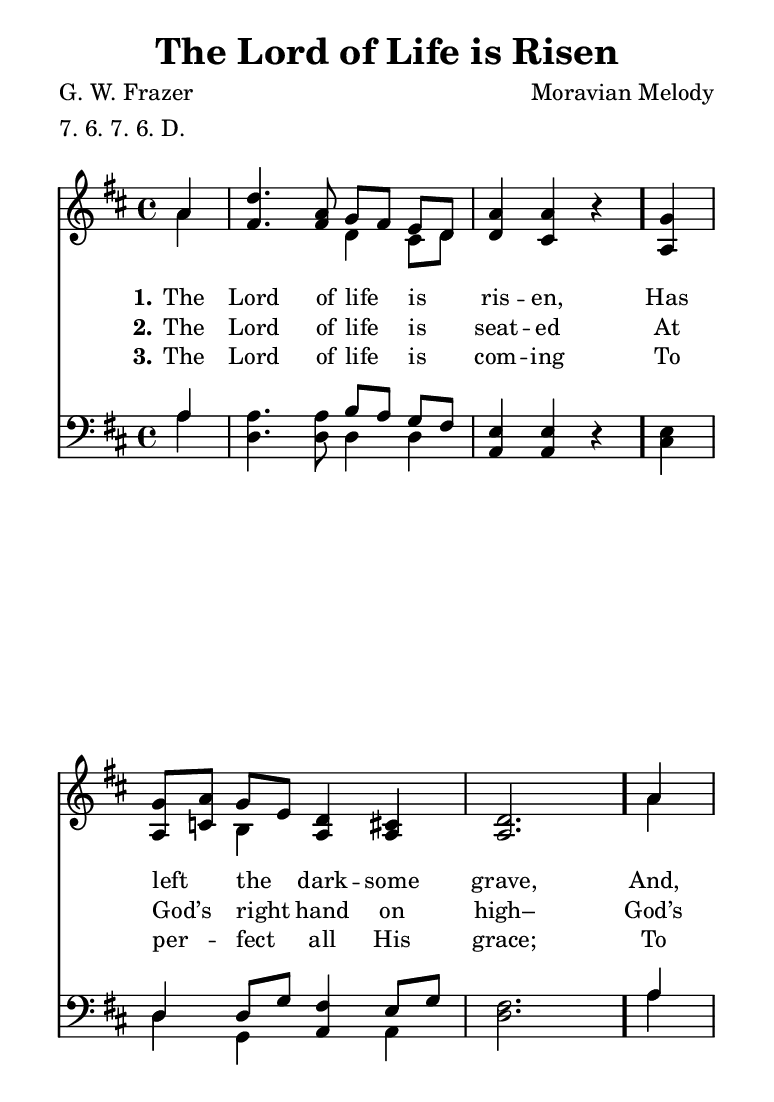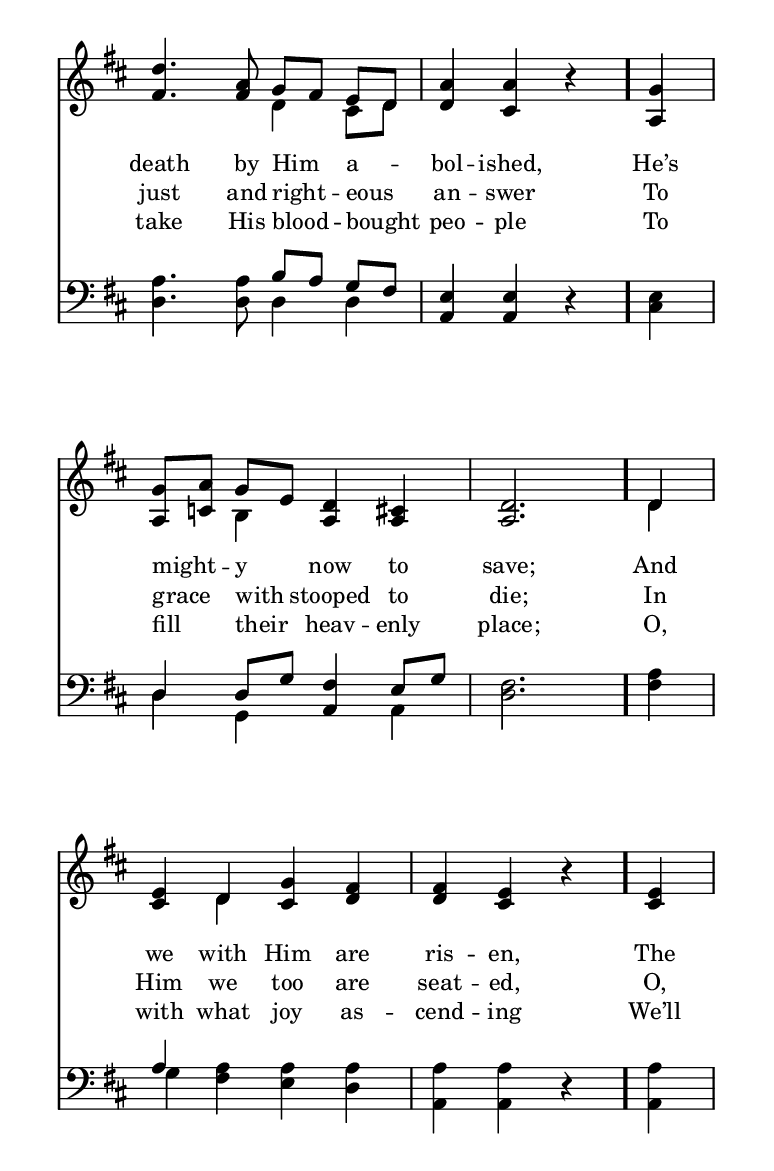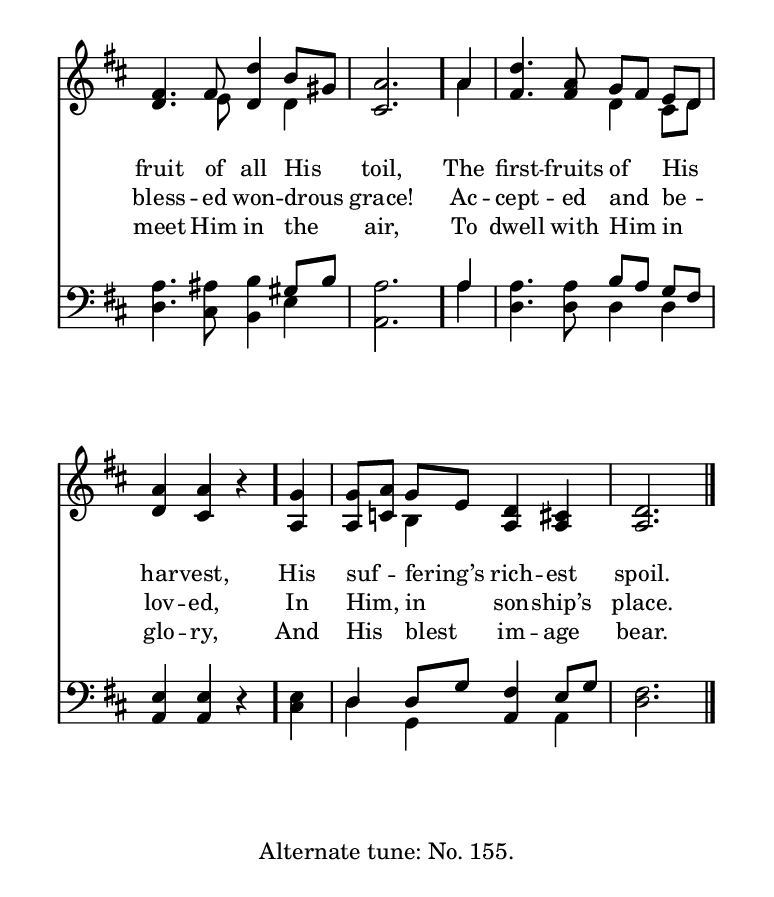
\include "common/global.ily"
\paper {
  \include "common/paper.ily"
}

\header{
  hymnnumber = "196"
  title = "The Lord of Life is Risen"
  tunename = "Ostrava"
  meter = "7. 6. 7. 6. D."
  poet = "G. W. Frazer"
  composer = "Moravian Melody"
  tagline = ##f
}

global = {
  \include "common/overrides.ily"
  \time 4/4
  \override Score.MetronomeMark.transparent = ##t % hide all fermata changes too
  \tempo 4=90
  \key d \major
  \partial 4
  \autoBeamOff
}

notesSoprano = {
\global
\relative c' {

  a'4 | d4. a8 g[ fis] e[ d] | a'4 a r4
  g4 | g8[ a] g[ e] d4 cis | d2. \eogbreak
  a'4 | d4. a8 g[ fis] e[ d] | a'4 a r4
  g4 | g8[ a] g[ e] d4 cis | d2. \eogbreak

  d4 | e d g fis | fis e r
  e4 | fis4. fis8 d'4 b8[ gis] | a2. \eogbreak

  a4 | d4. a8 g[ fis] e[ d] | a'4 a r4
  g4 | g8[ a] g[ e] d4 cis | d2.

  \bar "|."

}
}

notesAlto = {
\global
\relative e {

  a'4 | fis4. fis8 d4 cis8[ d] | d4 cis r
  a4 | a8[ c] b4 a a | a2.
  a'4 | fis4. fis8 d4 cis8[ d] | d4 cis r
  a4 | a8[ c] b4 a a | a2.

  d4 | cis d cis d | d cis r
  cis4 | d4. e8 d4 d | cis2.
  a'4 | fis4. fis8 d4 cis8[ d] | d4 cis r
  a4 | a8[ c] b4 a a | a2.

}
}

notesTenor = {
\global
\relative a {

  a4 | a4. a8 b8[ a] g[ fis] | e4 e r
  e4 | d d8[ g] fis4 e8[ g] | fis2.
  a4 | a4. a8 b8[ a] g[ fis] | e4 e r
  e4 | d d8[ g] fis4 e8[ g] | fis2.

  a4 | a a a a | a a r
  a4 | a4. ais8 b4 gis8[ b] | a2.
  a4 | a4. a8 b8[ a] g[ fis] | e4 e r
  e4 | d d8[ g] fis4 e8[ g] | fis2.

}
}

notesBass = {
\global
\relative f, {

  a'4 | d,4. d8 d4 d | a4 a r
  cis4 | d g, a a | d2.
  a'4 | d,4. d8 d4 d | a4 a r
  cis4 | d g, a a | d2.

  fis4 | g fis e d | a a r
  a4 | d4. cis8 b4 e | a,2.
  a'4 | d,4. d8 d4 d | a4 a r
  cis4 | d g, a a | d2.

}
}

wordsA = \lyricmode {
\set stanza = "1."

The Lord of life is ris -- en, \bar "."
Has left the dark -- some grave, \bar "."
And, death by Him a -- bol -- ished, \bar "."
He’s might -- y now to save; \bar "."
And we with Him are ris -- en, \bar "."
The fruit of all His toil, \bar "."
The first -- fruits of His har -- vest, \bar "."
His suf -- fering’s rich -- est spoil. \bar "."

}

wordsB = \lyricmode {
\set stanza = "2."

The Lord of life is seat -- ed
At God’s right hand on high–
God’s just and right -- eous an -- swer
To grace with stooped to die;
In Him we too are seat -- ed,
O, bless -- ed won -- drous grace!
Ac -- cept -- ed and be -- lov -- ed,
In Him, in son -- ship’s place.

}

wordsC = \lyricmode {
\set stanza = "3."

The Lord of life is com -- ing
To per -- fect all His grace;
To take His blood -- bought peo -- ple
To fill their heav -- enly place;
O, with what joy as -- cend -- ing
We’ll meet Him in the air,
To dwell with Him in glo -- ry,
And His blest im -- age bear.

}

\score {
  \context ChoirStaff <<
    \context Staff = upper <<
      \set ChoirStaff.systemStartDelimiter = #'SystemStartBar
      \set ChoirStaff.printPartCombineTexts = ##f
      \partcombine #'(2 . 9) \notesSoprano \notesAlto
      \context NullVoice = sopranos { \voiceOne << \notesSoprano >> }
      \context NullVoice = altos { \voiceTwo << \notesAlto >> }
      \context Lyrics = one   \lyricsto sopranos \wordsA
      \context Lyrics = two   \lyricsto sopranos \wordsB
      \context Lyrics = three \lyricsto sopranos \wordsC
    >>
    \context Staff = men <<
      \clef bass
      \set ChoirStaff.printPartCombineTexts = ##f
      \partcombine #'(2 . 9) \notesTenor \notesBass
      \context NullVoice = tenors { \voiceOne << \notesTenor >> }
      \context NullVoice = basses { \voiceTwo << \notesBass >> }
    >>
  >>
  \layout {
    \include "common/layout.ily"
  }
  \midi{
    \include "common/midi.ily"
  }
}

\noPageBreak \markup { \vspace #2 \fill-line { \raise #2 \line { Alternate tune: No. 155. } } }

\version "2.19.49"  % necessary for upgrading to future LilyPond versions.

% vi:set et ts=2 sw=2 ai nocindent syntax=lilypond:
